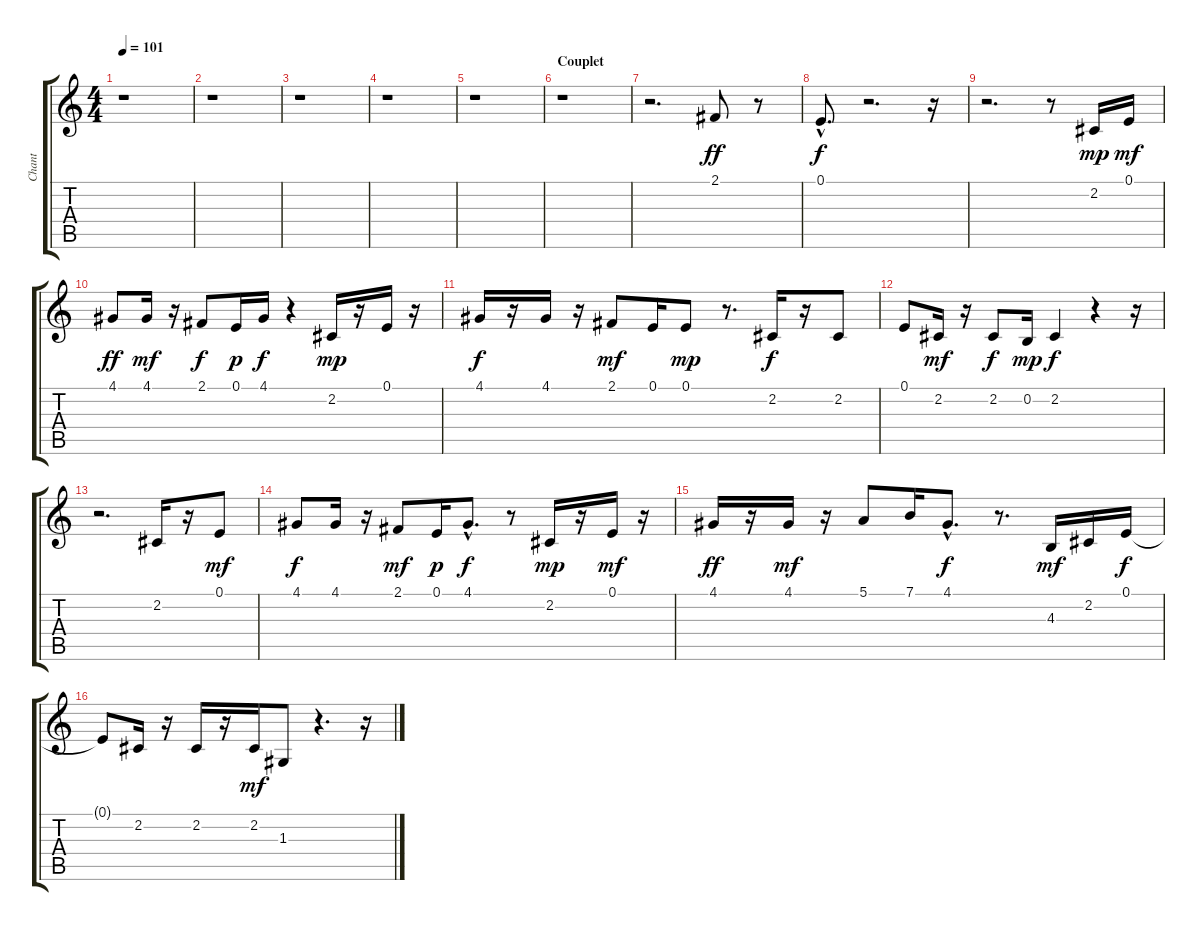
\track ("Chant" "Chant") {instrument lead3calliope}
\staff {score tabs}
\tuning (E4 B3 G3 D3 A2 E2) {hide}
\ts (4 4)
\tempo 101
\clef g2
\ks c
r.1{dy f} |
r.1 |
r.1 |
r.1 |
r.1 |
\section ("" "Couplet")
r.1 |
r.2{d} 2.1.8{dy ff} r.8 |
0.1{hac}.8{d dy f} r.2{d} r.16 |
r.2{d} r.8 2.2.16{dy mp} 0.1.16{dy mf} |
4.1.8{dy ff} 4.1.16{dy mf} r.16 2.1.8{dy f} 0.1.16{dy p} 4.1.16{dy f} r.4 2.2.16{dy mp} r.16 0.1.16 r.16 |
4.1.16{dy f} r.16 4.1.16 r.16 2.1.8{dy mf} 0.1.16 0.1.8{dy mp} r.8{d} 2.2.16{dy f} r.16 2.2.8 |
0.1.8 2.2.16{dy mf} r.16 2.2.8{dy f} 0.2.16{dy mp} 2.2.4{dy f} r.4 r.16 |
r.2{d} 2.2.16 r.16 0.1.8{dy mf} |
4.1.8{dy f} 4.1.16 r.16 2.1.8{dy mf} 0.1.16{dy p} 4.1{hac}.8{d dy f} r.8 2.2.16{dy mp} r.16 0.1.16{dy mf} r.16 |
4.1.16{dy ff} r.16 4.1.16{dy mf} r.16 5.1.8 7.1.16 4.1{hac}.8{d dy f} r.8{d} 4.3.16{dy mf} 2.2.16 0.1.16{dy f} |
0.1{t}.8 2.2.16 r.16 2.2.16 r.16 2.2.16{dy mf} 1.3.8 r.4{d} r.16
